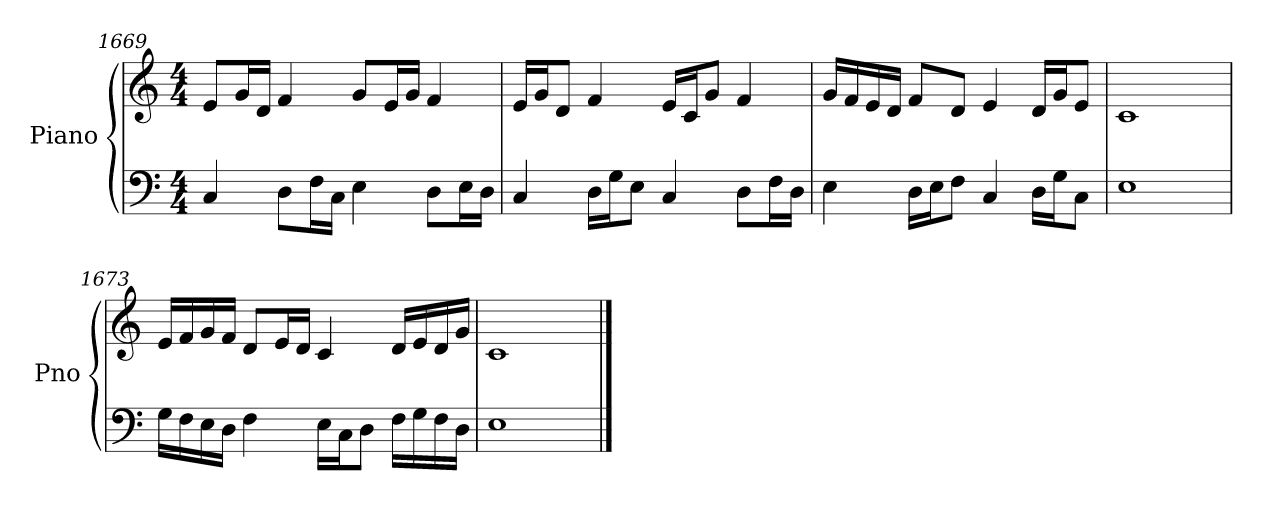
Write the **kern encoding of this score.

**kern	**kern
*part1	*part1
*staff2	*staff1
*I"Piano	*
*I'Pno	*
!!LO:LB:g=z
*clefF4	*clefG2
*k[]	*k[]
*M4/4	*M4/4
=1669	=1669
4C/	8e/L
.	16g/L
.	16d/JJ
8D\L	4f/
16F\L	.
16C\JJ	.
4E\	8g/L
.	16e/L
.	16g/JJ
8D\L	4f/
16E\L	.
16D\JJ	.
=1670	=1670
4C/	16e/LL
.	16g/J
.	8d/J
16D\LL	4f/
16G\J	.
8E\J	.
4C/	16e/LL
.	16c/J
.	8g/J
8D\L	4f/
16F\L	.
16D\JJ	.
=1671	=1671
4E\	16g/LL
.	16f/
.	16e/
.	16d/JJ
16D\LL	8f/L
16E\J	.
8F\J	8d/J
4C/	4e/
16D\LL	16d/LL
16G\J	16g/J
8C\J	8e/J
!!LO:LB:g=z
=1672	=1672
1E	1c
=1673	=1673
16G\LL	16e/LL
16F\	16f/
16E\	16g/
16D\JJ	16f/JJ
4F\	8d/L
.	16e/L
.	16d/JJ
16E\LL	4c/
16C\J	.
8D\J	.
16F\LL	16d/LL
16G\	16e/
16F\	16d/
16D\JJ	16g/JJ
=1674	=1674
1E	1c
==	==
*-	*-
